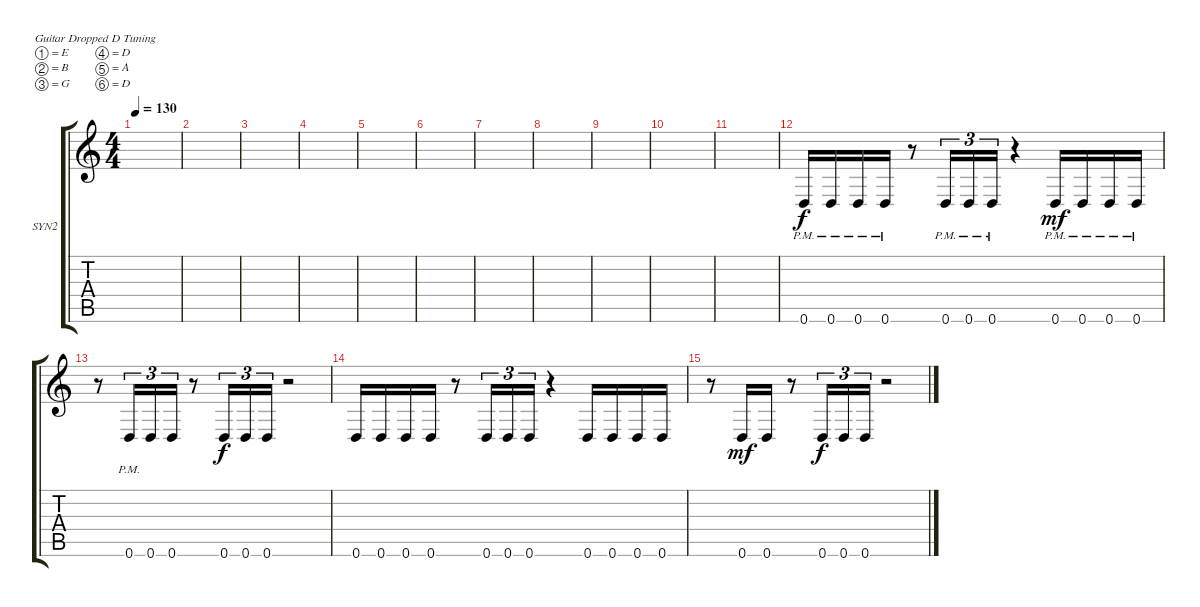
\defaultSystemsLayout 4
\bracketExtendMode groupsimilarinstruments
\firstSystemTrackNameOrientation horizontal
\otherSystemsTrackNameOrientation horizontal
\track ("Synyster Gates (auxiliar guitar) " "SYN2") {instrument distortionguitar}
\staff {score tabs}
\tuning (E4 B3 G3 D3 A2 D2)
\ts (4 4)
\tempo 130
\clef g2
\ks c
|
|
|
|
|
|
|
|
|
|
|
0.6{pm}.16 0.6{pm}.16 0.6{pm}.16 0.6{pm}.16 r.8 0.6{pm}.16{tu (3 2)} 0.6{pm}.16{tu (3 2)} 0.6{pm}.16{tu (3 2)} r.4 0.6{pm}.16{dy mf} 0.6{pm}.16 0.6{pm}.16 0.6{pm}.16 |
r.8 0.6{pm}.16{tu (3 2)} 0.6.16{tu (3 2)} 0.6.16{tu (3 2)} r.8 0.6.16{tu (3 2) dy f} 0.6.16{tu (3 2)} 0.6.16{tu (3 2)} r.2 |
0.6.16 0.6.16 0.6.16 0.6.16 r.8 0.6.16{tu (3 2)} 0.6.16{tu (3 2)} 0.6.16{tu (3 2)} r.4 0.6.16 0.6.16 0.6.16 0.6.16 |
r.8 0.6.16{dy mf} 0.6.16 r.8 0.6.16{tu (3 2) dy f} 0.6.16{tu (3 2)} 0.6.16{tu (3 2)} r.2
